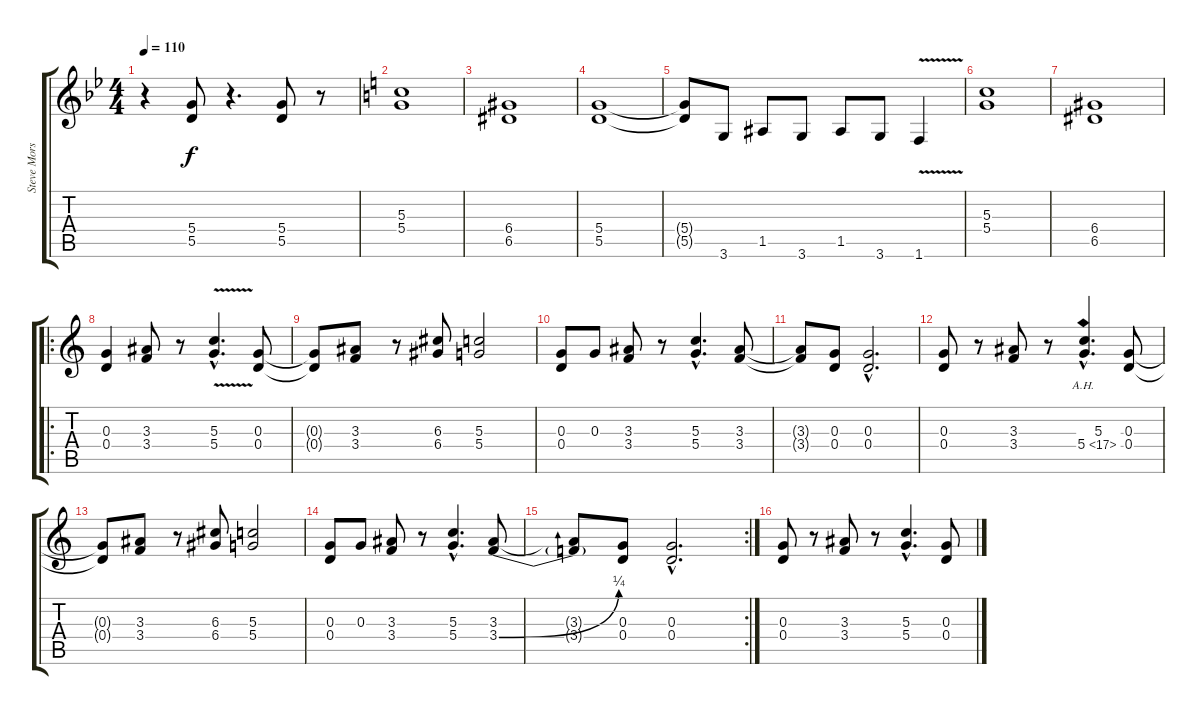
\track ("Steve Morse" "Steve Mors") {instrument overdrivenguitar}
\staff {score tabs}
\tuning (E4 B3 G3 D3 A2 E2) {hide}
\ts (4 4)
\tempo 110
\clef g2
\ks bb
r.4{dy f} (5.4 5.5).8 r.4{d} (5.4 5.5).8 r.8 |
\ks c
(5.3 5.4).1 |
(6.4 6.5).1 |
(5.4 5.5).1 |
(5.4{t} 5.5{t}).8 3.6.8 1.5.8 3.6.8 1.5.8 3.6.8 1.6{v}.4 |
(5.3 5.4).1 |
(6.4 6.5).1 |
\ro
(0.3 0.4).4 (3.3 3.4).8 r.8 (5.3{hac} 5.4{v hac}).4{d} (0.3 0.4).8 |
(0.3{t} 0.4{t}).8 (3.3 3.4).8 r.8 (6.3 6.4).8 (5.3 5.4).2 |
(0.3 0.4).8 0.3.8 (3.3 3.4).8 r.8 (5.3{hac} 5.4{hac}).4{d} (3.3 3.4).8 |
(3.3{t} 3.4{t}).8 (0.3 0.4).8 (0.3{hac} 0.4{hac}).2{d} |
(0.3 0.4).8 r.8 (3.3 3.4).8 r.8 (5.3{hac} 5.4{ah 12 hac}).4{d} (0.3 0.4).8 |
(0.3{t} 0.4{t}).8 (3.3 3.4).8 r.8 (6.3 6.4).8 (5.3 5.4).2 |
(0.3 0.4).8 0.3.8 (3.3 3.4).8 r.8 (5.3{hac} 5.4{hac}).4{d} (3.3 3.4{be (bend 0 0 60 1)}).8 |
\rc 2
(3.3{t} 3.4{t}).8 (0.3 0.4).8 (0.3{hac} 0.4{hac}).2{d} |
(0.3 0.4).8 r.8 (3.3 3.4).8 r.8 (5.3{hac} 5.4{hac}).4{d} (0.3 0.4).8
